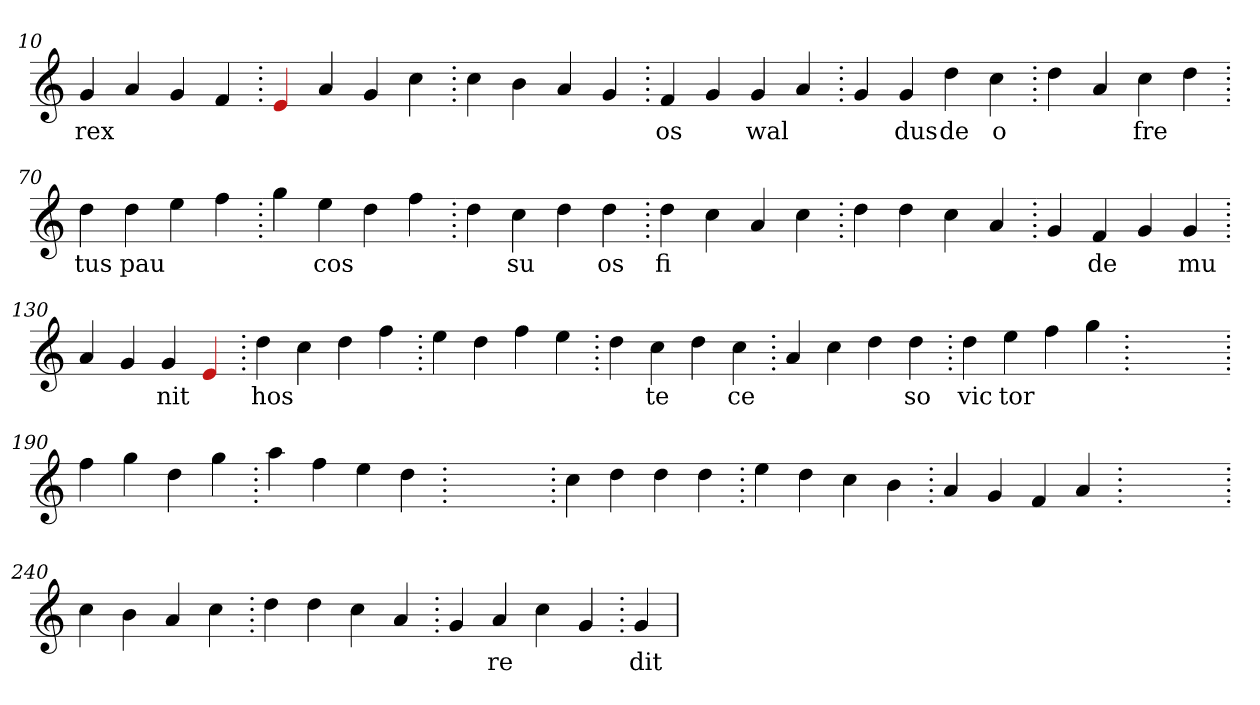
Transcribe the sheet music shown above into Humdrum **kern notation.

**kern	**text
*part1	*part1
*staff1	*staff1
*clefG2	*
=10.	=10.
4g	rex
4a	.
4g	.
4f	.
=20.	=20.
4Re	.
4a	.
4g	.
4cc	.
=30.	=30.
4cc	.
4b	.
4a	.
4g	.
=40.	=40.
4f	os
4g	.
4g	wal
4a	.
=50.	=50.
4g	.
4g	dus
4dd	de
4cc	o
=60.	=60.
4dd	.
4a	.
4cc	fre
4dd	.
=70.	=70.
4dd	tus
4dd	pau
4ee	.
4ff	.
=80.	=80.
4gg	.
4ee	cos
4dd	.
4ff	.
=90.	=90.
4dd	.
4cc	su
4dd	.
4dd	os
=100.	=100.
4dd	fi
4cc	.
4a	.
4cc	.
=110.	=110.
4dd	.
4dd	.
4cc	.
4a	.
=120.	=120.
4g	.
4f	de
4g	.
4g	mu
=130.	=130.
4a	.
4g	.
4g	nit
4Re	.
=140.	=140.
4dd	hos
4cc	.
4dd	.
4ff	.
=150.	=150.
4ee	.
4dd	.
4ff	.
4ee	.
=160.	=160.
4dd	.
4cc	te
4dd	.
4cc	ce
=170.	=170.
4a	.
4cc	.
4dd	.
4dd	so
=180.	=180.
4dd	vic
4ee	tor
4ff	.
4gg	.
=190.	=190.
1ryy	.
=190.	=190.
4ff	.
4gg	.
4dd	.
4gg	.
=200.	=200.
4aa	.
4ff	.
4ee	.
4dd	.
=210.	=210.
1ryy	.
=210.	=210.
4cc	.
4dd	.
4dd	.
4dd	.
=220.	=220.
4ee	.
4dd	.
4cc	.
4b	.
=230.	=230.
4a	.
4g	.
4f	.
4a	.
=240.	=240.
1ryy	.
=240.	=240.
4cc	.
4b	.
4a	.
4cc	.
=250.	=250.
4dd	.
4dd	.
4cc	.
4a	.
=260.	=260.
4g	.
4a	re
4cc	.
4g	.
=270.	=270.
4g	dit
=	=
*-	*-
